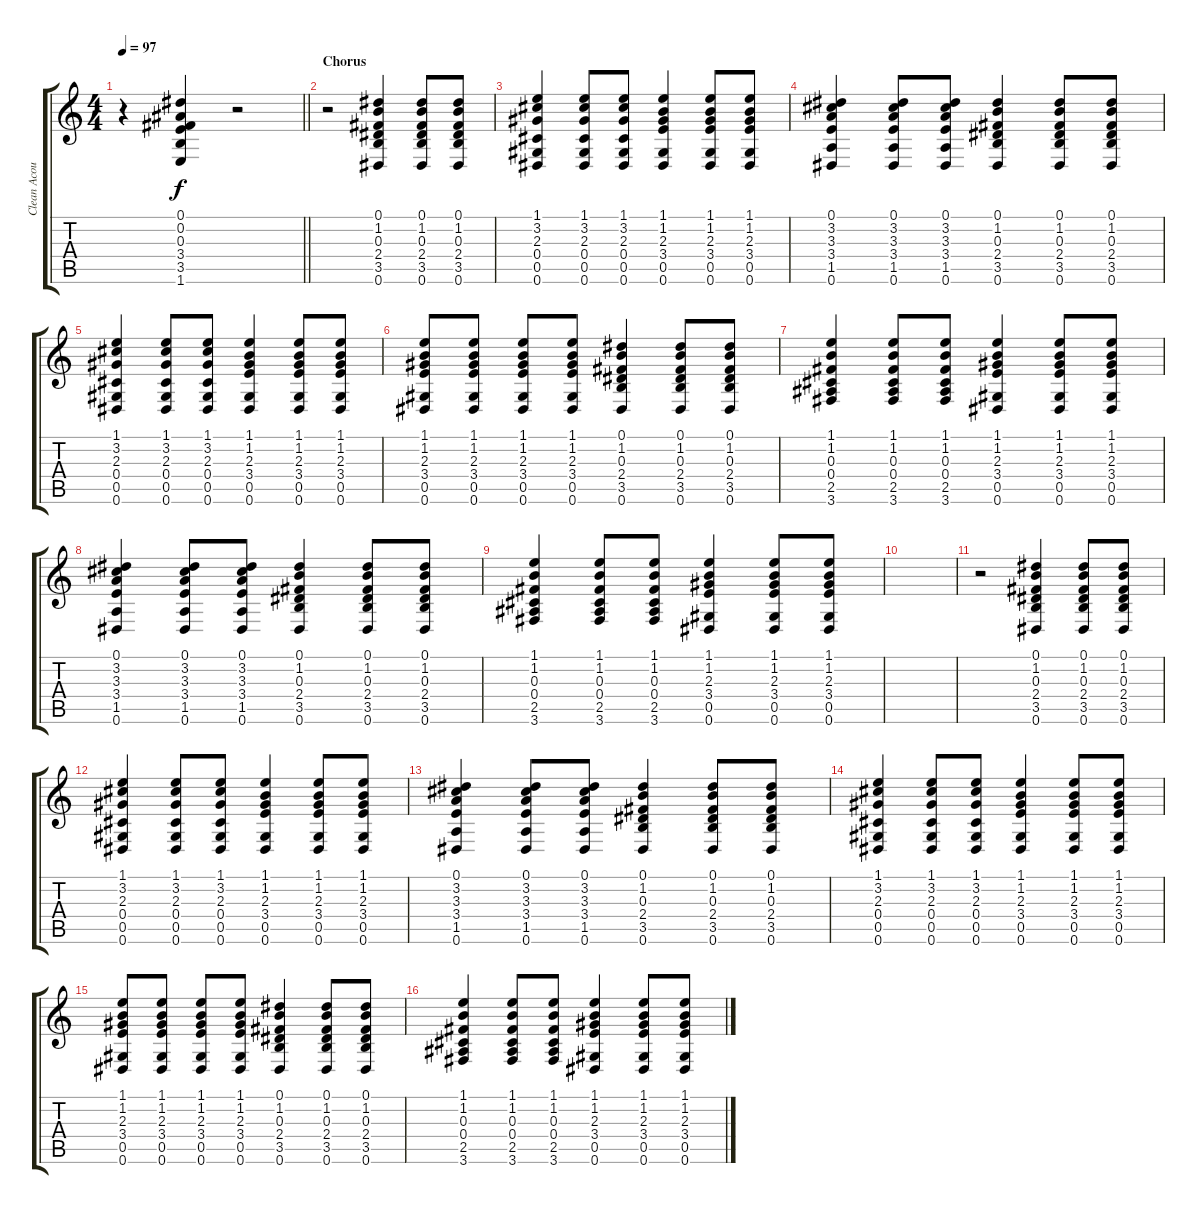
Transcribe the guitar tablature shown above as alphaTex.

\track ("Clean Acoustic" "Clean Acou") {instrument acousticguitarsteel}
\staff {score tabs}
\tuning (Eb4 Bb3 Gb3 Db3 Ab2 Eb2) {hide}
\ts (4 4)
\tempo 97
\clef g2
\barLineRight lightlight
\ks c
r.4{dy f} (0.1 0.2 0.3 3.4 3.5 1.6).4 r.2 |
\section ("" "Chorus")
r.2 (0.1 1.2 0.3 2.4 3.5 0.6).4 (0.1 1.2 0.3 2.4 3.5 0.6).8 (0.1 1.2 0.3 2.4 3.5 0.6).8 |
(1.1 3.2 2.3 0.4 0.5 0.6).4 (1.1 3.2 2.3 0.4 0.5 0.6).8 (1.1 3.2 2.3 0.4 0.5 0.6).8 (1.1 1.2 2.3 3.4 0.5 0.6).4 (1.1 1.2 2.3 3.4 0.5 0.6).8 (1.1 1.2 2.3 3.4 0.5 0.6).8 |
(0.1 3.2 3.3 3.4 1.5 0.6).4 (0.1 3.2 3.3 3.4 1.5 0.6).8 (0.1 3.2 3.3 3.4 1.5 0.6).8 (0.1 1.2 0.3 2.4 3.5 0.6).4 (0.1 1.2 0.3 2.4 3.5 0.6).8 (0.1 1.2 0.3 2.4 3.5 0.6).8 |
(1.1 3.2 2.3 0.4 0.5 0.6).4 (1.1 3.2 2.3 0.4 0.5 0.6).8 (1.1 3.2 2.3 0.4 0.5 0.6).8 (1.1 1.2 2.3 3.4 0.5 0.6).4 (1.1 1.2 2.3 3.4 0.5 0.6).8 (1.1 1.2 2.3 3.4 0.5 0.6).8 |
(1.1 1.2 2.3 3.4 0.5 0.6).8 (1.1 1.2 2.3 3.4 0.5 0.6).8 (1.1 1.2 2.3 3.4 0.5 0.6).8 (1.1 1.2 2.3 3.4 0.5 0.6).8 (0.1 1.2 0.3 2.4 3.5 0.6).4 (0.1 1.2 0.3 2.4 3.5 0.6).8 (0.1 1.2 0.3 2.4 3.5 0.6).8 |
(1.1 1.2 0.3 0.4 2.5 3.6).4 (1.1 1.2 0.3 0.4 2.5 3.6).8 (1.1 1.2 0.3 0.4 2.5 3.6).8 (1.1 1.2 2.3 3.4 0.5 0.6).4 (1.1 1.2 2.3 3.4 0.5 0.6).8 (1.1 1.2 2.3 3.4 0.5 0.6).8 |
(0.1 3.2 3.3 3.4 1.5 0.6).4 (0.1 3.2 3.3 3.4 1.5 0.6).8 (0.1 3.2 3.3 3.4 1.5 0.6).8 (0.1 1.2 0.3 2.4 3.5 0.6).4 (0.1 1.2 0.3 2.4 3.5 0.6).8 (0.1 1.2 0.3 2.4 3.5 0.6).8 |
(1.1 1.2 0.3 0.4 2.5 3.6).4 (1.1 1.2 0.3 0.4 2.5 3.6).8 (1.1 1.2 0.3 0.4 2.5 3.6).8 (1.1 1.2 2.3 3.4 0.5 0.6).4 (1.1 1.2 2.3 3.4 0.5 0.6).8 (1.1 1.2 2.3 3.4 0.5 0.6).8 |
|
r.2 (0.1 1.2 0.3 2.4 3.5 0.6).4 (0.1 1.2 0.3 2.4 3.5 0.6).8 (0.1 1.2 0.3 2.4 3.5 0.6).8 |
(1.1 3.2 2.3 0.4 0.5 0.6).4 (1.1 3.2 2.3 0.4 0.5 0.6).8 (1.1 3.2 2.3 0.4 0.5 0.6).8 (1.1 1.2 2.3 3.4 0.5 0.6).4 (1.1 1.2 2.3 3.4 0.5 0.6).8 (1.1 1.2 2.3 3.4 0.5 0.6).8 |
(0.1 3.2 3.3 3.4 1.5 0.6).4 (0.1 3.2 3.3 3.4 1.5 0.6).8 (0.1 3.2 3.3 3.4 1.5 0.6).8 (0.1 1.2 0.3 2.4 3.5 0.6).4 (0.1 1.2 0.3 2.4 3.5 0.6).8 (0.1 1.2 0.3 2.4 3.5 0.6).8 |
(1.1 3.2 2.3 0.4 0.5 0.6).4 (1.1 3.2 2.3 0.4 0.5 0.6).8 (1.1 3.2 2.3 0.4 0.5 0.6).8 (1.1 1.2 2.3 3.4 0.5 0.6).4 (1.1 1.2 2.3 3.4 0.5 0.6).8 (1.1 1.2 2.3 3.4 0.5 0.6).8 |
(1.1 1.2 2.3 3.4 0.5 0.6).8 (1.1 1.2 2.3 3.4 0.5 0.6).8 (1.1 1.2 2.3 3.4 0.5 0.6).8 (1.1 1.2 2.3 3.4 0.5 0.6).8 (0.1 1.2 0.3 2.4 3.5 0.6).4 (0.1 1.2 0.3 2.4 3.5 0.6).8 (0.1 1.2 0.3 2.4 3.5 0.6).8 |
(1.1 1.2 0.3 0.4 2.5 3.6).4 (1.1 1.2 0.3 0.4 2.5 3.6).8 (1.1 1.2 0.3 0.4 2.5 3.6).8 (1.1 1.2 2.3 3.4 0.5 0.6).4 (1.1 1.2 2.3 3.4 0.5 0.6).8 (1.1 1.2 2.3 3.4 0.5 0.6).8
